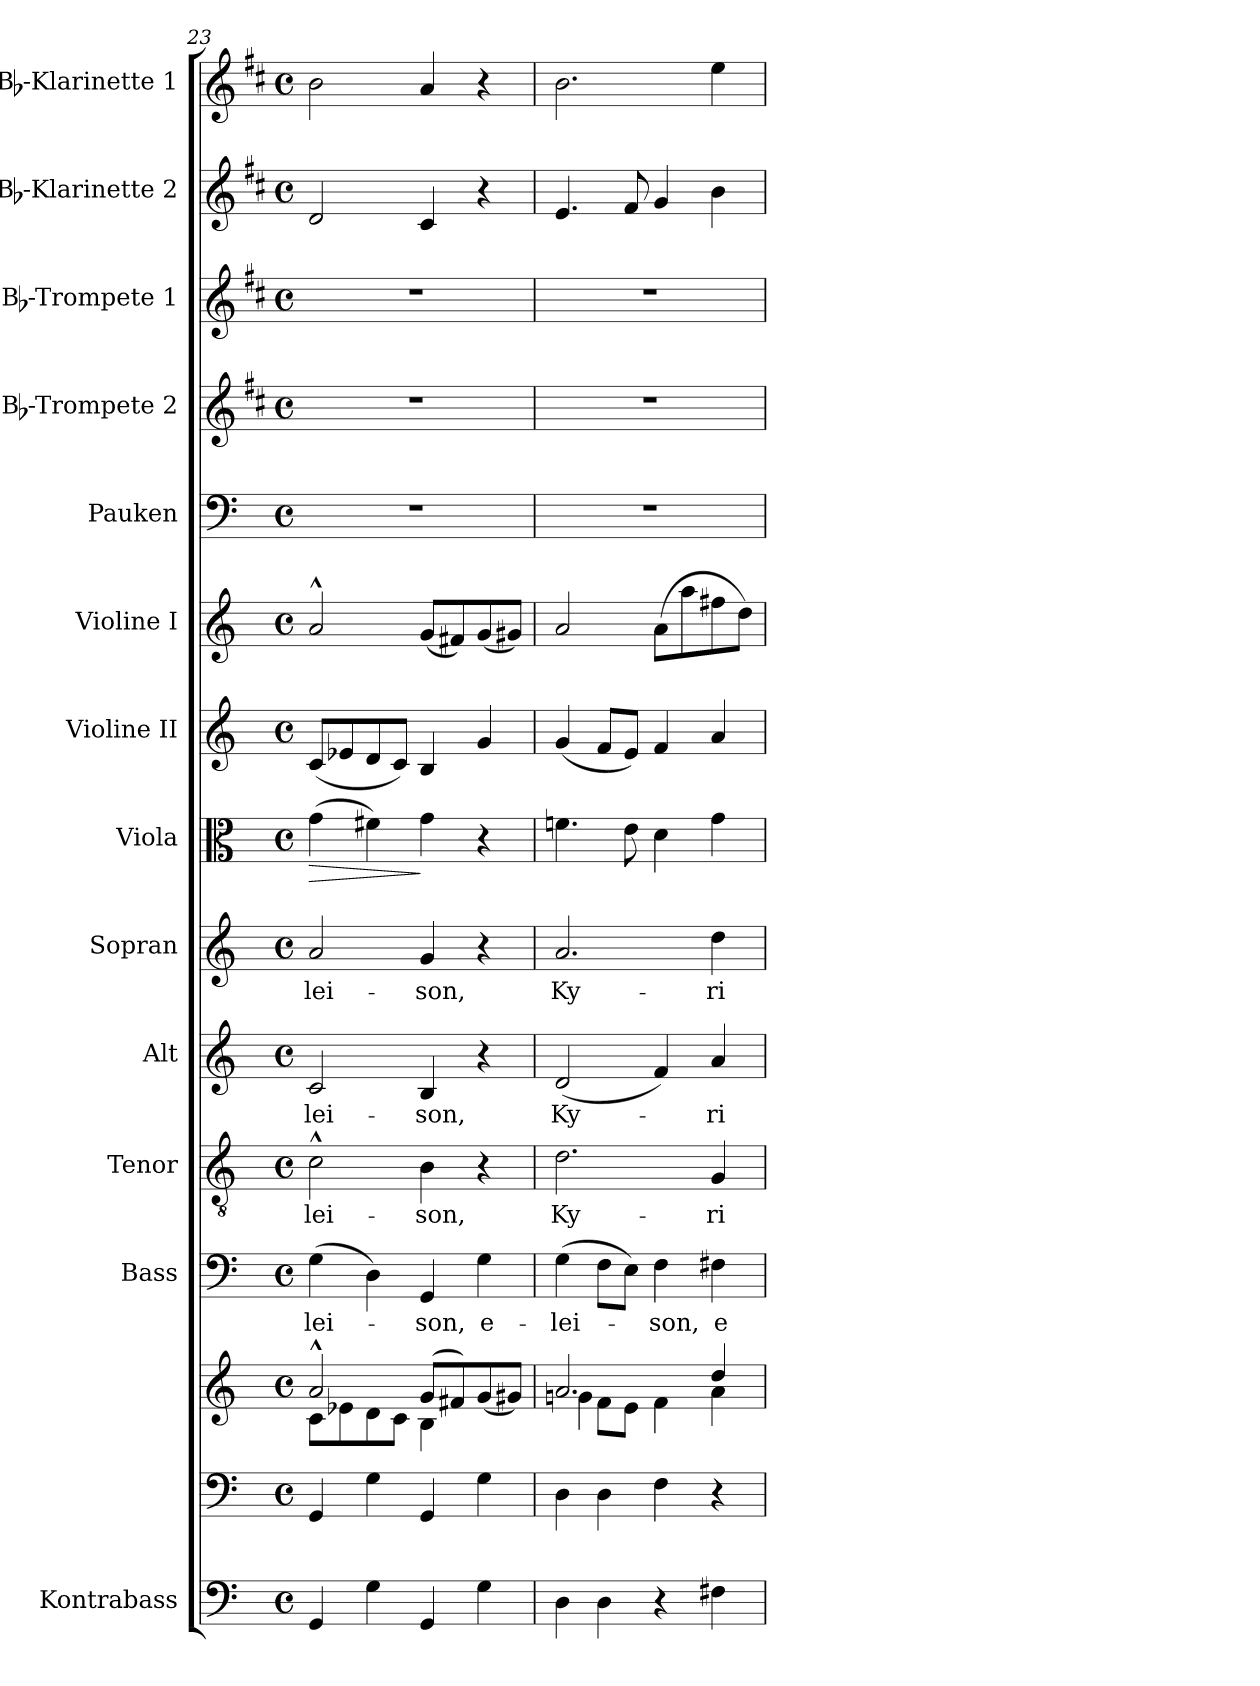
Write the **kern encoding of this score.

**kern	**kern	**kern	**kern	**text	**kern	**text	**kern	**text	**kern	**text	**kern	**dynam	**kern	**kern	**kern	**kern	**kern	**kern	**kern
*part14	*part13	*part13	*part12	*part12	*part11	*part11	*part10	*part10	*part9	*part9	*part8	*part8	*part7	*part6	*part5	*part4	*part3	*part2	*part1
*staff15	*staff14	*staff13	*staff12	*staff12	*staff11	*staff11	*staff10	*staff10	*staff9	*staff9	*staff8	*staff8	*staff7	*staff6	*staff5	*staff4	*staff3	*staff2	*staff1
*I"Kontrabass	*	*	*I"Bass	*	*I"Tenor	*	*I"Alt	*	*I"Sopran	*	*I"Viola	*	*I"Violine II	*I"Violine I	*I"Pauken	*I"Bb-Trompete 2	*I"Bb-Trompete 1	*I"Bb-Klarinette 2	*I"Bb-Klarinette 1
*I'Kb.	*	*	*I'B.	*	*I'T.	*	*I'A.	*	*I'S.	*	*I'Vla.	*	*I'Vl. II	*I'Vl. I	*I'Pk.	*I'Bb Trp. 2	*I'Bb Trp. 1	*I'Bb Kl. 2	*I'Bb Kl. 1
*clefF4	*clefF4	*clefG2	*clefF4	*	*clefGv2	*	*clefG2	*	*clefG2	*	*clefC3	*	*clefG2	*clefG2	*clefF4	*clefG2	*clefG2	*clefG2	*clefG2
*ITrd7c12	*	*	*	*	*	*	*	*	*	*	*	*	*	*	*	*ITrd1c2	*ITrd1c2	*ITrd1c2	*ITrd1c2
*k[]	*k[]	*k[]	*k[]	*	*k[]	*	*k[]	*	*k[]	*	*k[]	*	*k[]	*k[]	*k[]	*k[]	*k[]	*k[]	*k[]
*C:	*C:	*C:	*C:	*	*C:	*	*C:	*	*C:	*	*C:	*	*C:	*C:	*C:	*C:	*C:	*C:	*C:
*M4/4	*M4/4	*M4/4	*M4/4	*	*M4/4	*	*M4/4	*	*M4/4	*	*M4/4	*	*M4/4	*M4/4	*M4/4	*M4/4	*M4/4	*M4/4	*M4/4
*met(c)	*met(c)	*met(c)	*met(c)	*	*met(c)	*	*met(c)	*	*met(c)	*	*met(c)	*	*met(c)	*met(c)	*met(c)	*met(c)	*met(c)	*met(c)	*met(c)
=23	=23	=23	=23	=23	=23	=23	=23	=23	=23	=23	=23	=23	=23	=23	=23	=23	=23	=23	=23
*	*	*^	*	*	*	*	*	*	*	*	*	*	*	*	*	*	*	*	*
!	!	!	!	!	!LO:LY:b	!	!LO:LY:b	!	!LO:LY:b	!	!LO:LY:b	!	!LO:HP:b	!	!	!	!	!	!	!
4GGG/	4GG/	2a^^>/	8c\L	(>4G\	-lei-	2c^^>\	-lei-	2c/	-lei-	2a/	-lei-	(>4g\	>	(<8c/L	2a^^>/	1r	1r	1r	2c/	2a\
.	.	.	8e-X\	.	.	.	.	.	.	.	.	.	.	8e-X/	.	.	.	.	.	.
4GG\	4G\	.	8d\	4D\)	.	.	.	.	.	.	.	4f#X\)	.	8d/	.	.	.	.	.	.
.	.	.	8c\J	.	.	.	.	.	.	.	.	.	.	8c/J)	.	.	.	.	.	.
!	!	!	!	!	!LO:LY:b	!	!LO:LY:b	!	!LO:LY:b	!	!LO:LY:b	!	!	!	!	!	!	!	!	!
4GGG/	4GG/	(>8g/L	4B\	4GG/	-son,	4B\	-son,	4B/	-son,	4g/	-son,	4g\	]	4B/	(<8g/L	.	.	.	4B/	4g/
.	.	8f#X/)	.	.	.	.	.	.	.	.	.	.	.	.	8f#X/)	.	.	.	.	.
!	!	!	!	!	!LO:LY:b	!	!	!	!	!	!	!	!	!	!	!	!	!	!	!
4GG\	4G\	(>8g/	4ryy	4G\	e-	4r	.	4r	.	4r	.	4r	.	4g/	(<8g/	.	.	.	4r	4r
.	.	8g#X/J)	.	.	.	.	.	.	.	.	.	.	.	.	8g#X/J)	.	.	.	.	.
=24	=24	=24	=24	=24	=24	=24	=24	=24	=24	=24	=24	=24	=24	=24	=24	=24	=24	=24	=24	=24
!	!	!	!	!	!LO:LY:b	!	!LO:LY:b	!	!LO:LY:b	!	!LO:LY:b	!	!	!	!	!	!	!	!	!
4DD\	4D\	2.a/	4gn\	(>4G\	-lei-	2.d\	Ky-	(<2d/	Ky-	2.a/	Ky-	4.fn\	.	(<4g/	2a/	1r	1r	1r	4.d/	2.a\
4DD\	4D\	.	8f\L	8F\L	.	.	.	.	.	.	.	.	.	8f/L	.	.	.	.	.	.
.	.	.	8e\J	8E\J)	.	.	.	.	.	.	.	8e\	.	8e/J)	.	.	.	.	8e/	.
!	!	!	!	!	!LO:LY:b	!	!	!	!	!	!	!	!	!	!	!	!	!	!	!
4r	4F\	.	4f\	4F\	-son,	.	.	4f/)	.	.	.	4d\	.	4f/	(>8a\L	.	.	.	4f/	.
.	.	.	.	.	.	.	.	.	.	.	.	.	.	.	8aa\	.	.	.	.	.
!	!	!	!	!	!LO:LY:b	!	!LO:LY:b	!	!LO:LY:b	!	!LO:LY:b	!	!	!	!	!	!	!	!	!
4FF#X\	4r	4dd/	4a\	4F#X\	e-	4G/	-ri-	4a/	-ri-	4dd\	-ri-	4g\	.	4a/	8ff#X\	.	.	.	4a\	4dd\
.	.	.	.	.	.	.	.	.	.	.	.	.	.	.	8dd\J)	.	.	.	.	.
*	*	*v	*v	*	*	*	*	*	*	*	*	*	*	*	*	*	*	*	*	*
=	=	=	=	=	=	=	=	=	=	=	=	=	=	=	=	=	=	=	=
*-	*-	*-	*-	*-	*-	*-	*-	*-	*-	*-	*-	*-	*-	*-	*-	*-	*-	*-	*-
